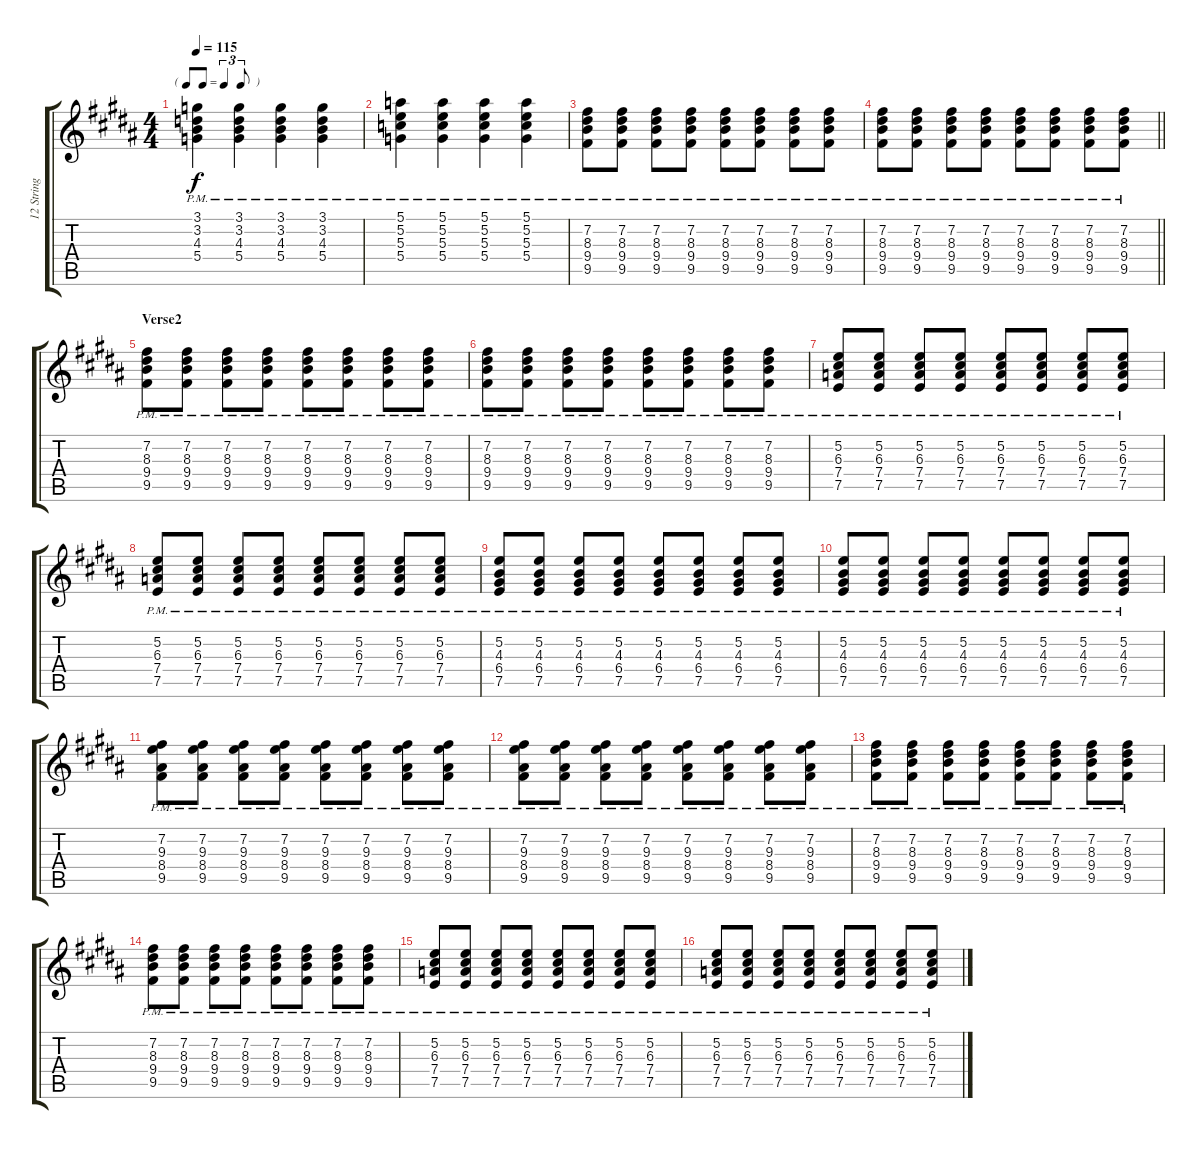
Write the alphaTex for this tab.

\track ("12 String Guitar" "12 String ") {instrument electricguitarclean}
\staff {score tabs}
\tuning (E4 B3 G3 D3 A2 E2) {hide}
\ts (4 4)
\tf triplet8th
\tempo 115
\clef g2
\ks b
(3.1{pm} 3.2{pm} 4.3{pm} 5.4{pm}).4{dy f} (3.1{pm} 3.2{pm} 4.3{pm} 5.4{pm}).4 (3.1{pm} 3.2{pm} 4.3{pm} 5.4{pm}).4 (3.1{pm} 3.2{pm} 4.3{pm} 5.4{pm}).4 |
(5.1{pm} 5.2{pm} 5.3{pm} 5.4{pm}).4 (5.1{pm} 5.2{pm} 5.3{pm} 5.4{pm}).4 (5.1{pm} 5.2{pm} 5.3{pm} 5.4{pm}).4 (5.1{pm} 5.2{pm} 5.3{pm} 5.4{pm}).4 |
(7.2{pm} 8.3{pm} 9.4{pm} 9.5{pm}).8 (7.2{pm} 8.3{pm} 9.4{pm} 9.5{pm}).8 (7.2{pm} 8.3{pm} 9.4{pm} 9.5{pm}).8 (7.2{pm} 8.3{pm} 9.4{pm} 9.5{pm}).8 (7.2{pm} 8.3{pm} 9.4{pm} 9.5{pm}).8 (7.2{pm} 8.3{pm} 9.4{pm} 9.5{pm}).8 (7.2{pm} 8.3{pm} 9.4{pm} 9.5{pm}).8 (7.2{pm} 8.3{pm} 9.4{pm} 9.5{pm}).8 |
\barLineRight lightlight
(7.2{pm} 8.3{pm} 9.4{pm} 9.5{pm}).8 (7.2{pm} 8.3{pm} 9.4{pm} 9.5{pm}).8 (7.2{pm} 8.3{pm} 9.4{pm} 9.5{pm}).8 (7.2{pm} 8.3{pm} 9.4{pm} 9.5{pm}).8 (7.2{pm} 8.3{pm} 9.4{pm} 9.5{pm}).8 (7.2{pm} 8.3{pm} 9.4{pm} 9.5{pm}).8 (7.2{pm} 8.3{pm} 9.4{pm} 9.5{pm}).8 (7.2{pm} 8.3{pm} 9.4{pm} 9.5{pm}).8 |
\section ("" "Verse2")
(7.2{pm} 8.3{pm} 9.4{pm} 9.5{pm}).8 (7.2{pm} 8.3{pm} 9.4{pm} 9.5{pm}).8 (7.2{pm} 8.3{pm} 9.4{pm} 9.5{pm}).8 (7.2{pm} 8.3{pm} 9.4{pm} 9.5{pm}).8 (7.2{pm} 8.3{pm} 9.4{pm} 9.5{pm}).8 (7.2{pm} 8.3{pm} 9.4{pm} 9.5{pm}).8 (7.2{pm} 8.3{pm} 9.4{pm} 9.5{pm}).8 (7.2{pm} 8.3{pm} 9.4{pm} 9.5{pm}).8 |
(7.2{pm} 8.3{pm} 9.4{pm} 9.5{pm}).8 (7.2{pm} 8.3{pm} 9.4{pm} 9.5{pm}).8 (7.2{pm} 8.3{pm} 9.4{pm} 9.5{pm}).8 (7.2{pm} 8.3{pm} 9.4{pm} 9.5{pm}).8 (7.2{pm} 8.3{pm} 9.4{pm} 9.5{pm}).8 (7.2{pm} 8.3{pm} 9.4{pm} 9.5{pm}).8 (7.2{pm} 8.3{pm} 9.4{pm} 9.5{pm}).8 (7.2{pm} 8.3{pm} 9.4{pm} 9.5{pm}).8 |
(5.2{pm} 6.3{pm} 7.4{pm} 7.5{pm}).8 (5.2{pm} 6.3{pm} 7.4{pm} 7.5{pm}).8 (5.2{pm} 6.3{pm} 7.4{pm} 7.5{pm}).8 (5.2{pm} 6.3{pm} 7.4{pm} 7.5{pm}).8 (5.2{pm} 6.3{pm} 7.4{pm} 7.5{pm}).8 (5.2{pm} 6.3{pm} 7.4{pm} 7.5{pm}).8 (5.2{pm} 6.3{pm} 7.4{pm} 7.5{pm}).8 (5.2{pm} 6.3{pm} 7.4{pm} 7.5{pm}).8 |
(5.2{pm} 6.3{pm} 7.4{pm} 7.5{pm}).8 (5.2{pm} 6.3{pm} 7.4{pm} 7.5{pm}).8 (5.2{pm} 6.3{pm} 7.4{pm} 7.5{pm}).8 (5.2{pm} 6.3{pm} 7.4{pm} 7.5{pm}).8 (5.2{pm} 6.3{pm} 7.4{pm} 7.5{pm}).8 (5.2{pm} 6.3{pm} 7.4{pm} 7.5{pm}).8 (5.2{pm} 6.3{pm} 7.4{pm} 7.5{pm}).8 (5.2{pm} 6.3{pm} 7.4{pm} 7.5{pm}).8 |
(5.2{pm} 4.3{pm} 6.4{pm} 7.5{pm}).8 (5.2{pm} 4.3{pm} 6.4{pm} 7.5{pm}).8 (5.2{pm} 4.3{pm} 6.4{pm} 7.5{pm}).8 (5.2{pm} 4.3{pm} 6.4{pm} 7.5{pm}).8 (5.2{pm} 4.3{pm} 6.4{pm} 7.5{pm}).8 (5.2{pm} 4.3{pm} 6.4{pm} 7.5{pm}).8 (5.2{pm} 4.3{pm} 6.4{pm} 7.5{pm}).8 (5.2{pm} 4.3{pm} 6.4{pm} 7.5{pm}).8 |
(5.2{pm} 4.3{pm} 6.4{pm} 7.5{pm}).8 (5.2{pm} 4.3{pm} 6.4{pm} 7.5{pm}).8 (5.2{pm} 4.3{pm} 6.4{pm} 7.5{pm}).8 (5.2{pm} 4.3{pm} 6.4{pm} 7.5{pm}).8 (5.2{pm} 4.3{pm} 6.4{pm} 7.5{pm}).8 (5.2{pm} 4.3{pm} 6.4{pm} 7.5{pm}).8 (5.2{pm} 4.3{pm} 6.4{pm} 7.5{pm}).8 (5.2{pm} 4.3{pm} 6.4{pm} 7.5{pm}).8 |
(7.2{pm} 9.3{pm} 8.4{pm} 9.5{pm}).8 (7.2{pm} 9.3{pm} 8.4{pm} 9.5{pm}).8 (7.2{pm} 9.3{pm} 8.4{pm} 9.5{pm}).8 (7.2{pm} 9.3{pm} 8.4{pm} 9.5{pm}).8 (7.2{pm} 9.3{pm} 8.4{pm} 9.5{pm}).8 (7.2{pm} 9.3{pm} 8.4{pm} 9.5{pm}).8 (7.2{pm} 9.3{pm} 8.4{pm} 9.5{pm}).8 (7.2{pm} 9.3{pm} 8.4{pm} 9.5{pm}).8 |
(7.2{pm} 9.3{pm} 8.4{pm} 9.5{pm}).8 (7.2{pm} 9.3{pm} 8.4{pm} 9.5{pm}).8 (7.2{pm} 9.3{pm} 8.4{pm} 9.5{pm}).8 (7.2{pm} 9.3{pm} 8.4{pm} 9.5{pm}).8 (7.2{pm} 9.3{pm} 8.4{pm} 9.5{pm}).8 (7.2{pm} 9.3{pm} 8.4{pm} 9.5{pm}).8 (7.2{pm} 9.3{pm} 8.4{pm} 9.5{pm}).8 (7.2{pm} 9.3{pm} 8.4{pm} 9.5{pm}).8 |
(7.2{pm} 8.3{pm} 9.4{pm} 9.5{pm}).8 (7.2{pm} 8.3{pm} 9.4{pm} 9.5{pm}).8 (7.2{pm} 8.3{pm} 9.4{pm} 9.5{pm}).8 (7.2{pm} 8.3{pm} 9.4{pm} 9.5{pm}).8 (7.2{pm} 8.3{pm} 9.4{pm} 9.5{pm}).8 (7.2{pm} 8.3{pm} 9.4{pm} 9.5{pm}).8 (7.2{pm} 8.3{pm} 9.4{pm} 9.5{pm}).8 (7.2{pm} 8.3{pm} 9.4{pm} 9.5{pm}).8 |
(7.2{pm} 8.3{pm} 9.4{pm} 9.5{pm}).8 (7.2{pm} 8.3{pm} 9.4{pm} 9.5{pm}).8 (7.2{pm} 8.3{pm} 9.4{pm} 9.5{pm}).8 (7.2{pm} 8.3{pm} 9.4{pm} 9.5{pm}).8 (7.2{pm} 8.3{pm} 9.4{pm} 9.5{pm}).8 (7.2{pm} 8.3{pm} 9.4{pm} 9.5{pm}).8 (7.2{pm} 8.3{pm} 9.4{pm} 9.5{pm}).8 (7.2{pm} 8.3{pm} 9.4{pm} 9.5{pm}).8 |
(5.2{pm} 6.3{pm} 7.4{pm} 7.5{pm}).8 (5.2{pm} 6.3{pm} 7.4{pm} 7.5{pm}).8 (5.2{pm} 6.3{pm} 7.4{pm} 7.5{pm}).8 (5.2{pm} 6.3{pm} 7.4{pm} 7.5{pm}).8 (5.2{pm} 6.3{pm} 7.4{pm} 7.5{pm}).8 (5.2{pm} 6.3{pm} 7.4{pm} 7.5{pm}).8 (5.2{pm} 6.3{pm} 7.4{pm} 7.5{pm}).8 (5.2{pm} 6.3{pm} 7.4{pm} 7.5{pm}).8 |
(5.2{pm} 6.3{pm} 7.4{pm} 7.5{pm}).8 (5.2{pm} 6.3{pm} 7.4{pm} 7.5{pm}).8 (5.2{pm} 6.3{pm} 7.4{pm} 7.5{pm}).8 (5.2{pm} 6.3{pm} 7.4{pm} 7.5{pm}).8 (5.2{pm} 6.3{pm} 7.4{pm} 7.5{pm}).8 (5.2{pm} 6.3{pm} 7.4{pm} 7.5{pm}).8 (5.2{pm} 6.3{pm} 7.4{pm} 7.5{pm}).8 (5.2{pm} 6.3{pm} 7.4{pm} 7.5{pm}).8
